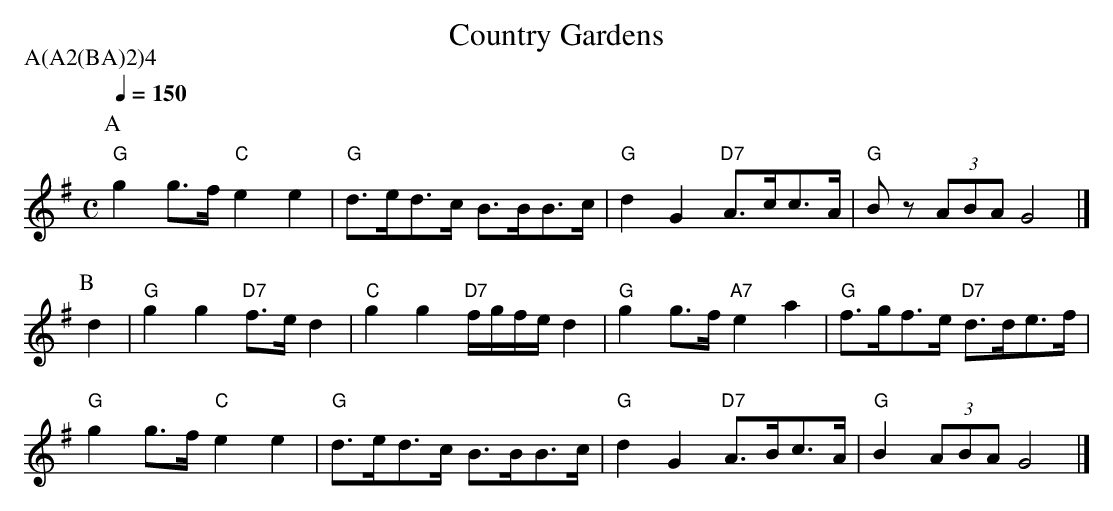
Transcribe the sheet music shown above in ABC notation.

X:1
T: Country Gardens
M: C
L: 1/8
Q: 1/4=150
P: A(A2(BA)2)4
K: G
P: A
"G" g2 g>f "C" e2 e2 | "G" d>ed>c B>BB>c | "G" d2 G2 "D7" A>cc>A |\
"G" B z (3ABA G4 |]
P: B
d2 |\
"G" g2 g2 "D7" f>e d2 | "C" g2 g2 "D7" f/g/f/e/ d2 |\
"G" g2 g>f "A7" e2 a2 | "G" f>gf>e "D7" d>de>f |
"G" g2 g>f "C" e2 e2 | "G" d>ed>c B>BB>c | "G" d2 G2 "D7" A>Bc>A |\
"G" B2 (3ABA G4 |]
